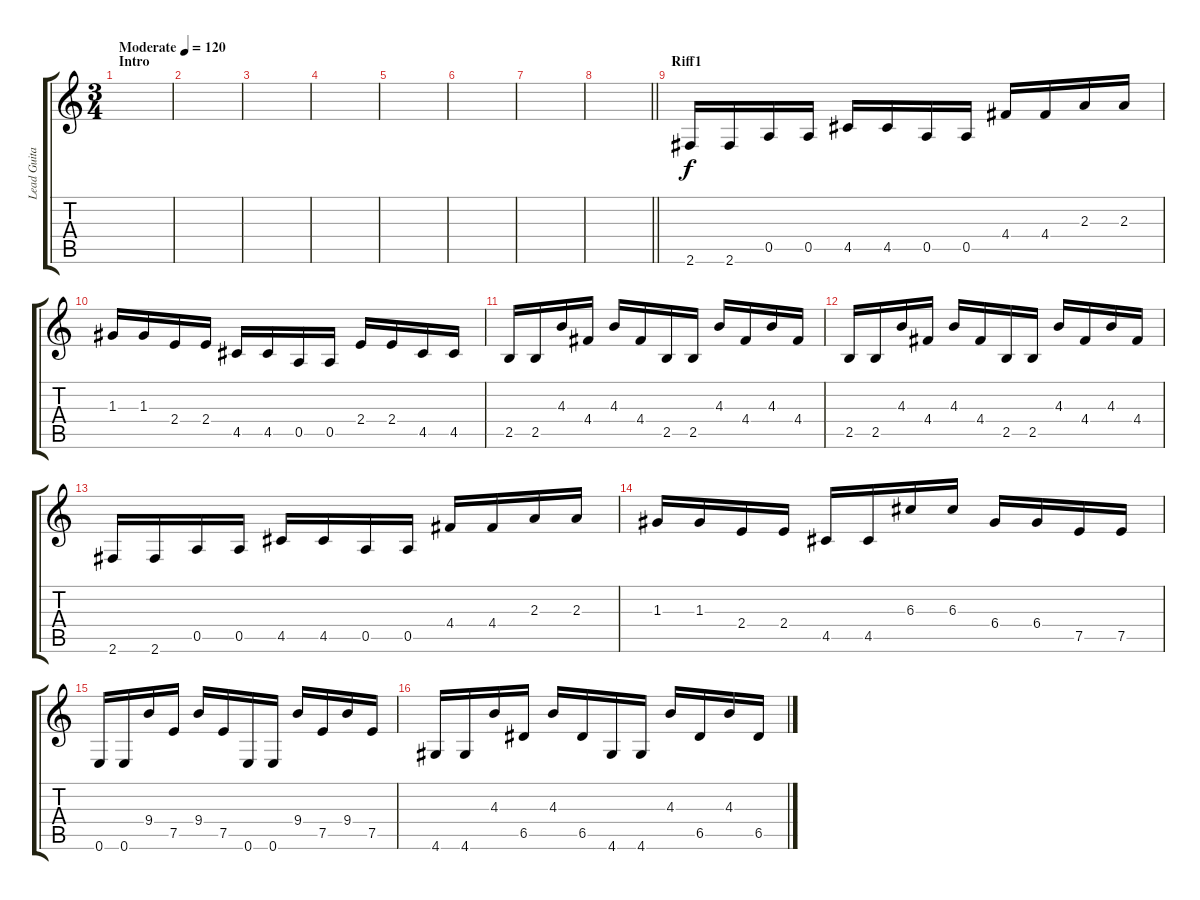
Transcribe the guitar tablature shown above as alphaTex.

\track ("Lead Guitar" "Lead Guita") {instrument overdrivenguitar}
\staff {score tabs}
\tuning (E4 B3 G3 D3 A2 E2) {hide}
\ts (3 4)
\section ("" "Intro")
\tempo (120 "Moderate")
\tempo 89
\tempo (120 "Moderate")
\clef g2
\ks c
|
|
|
|
|
|
|
\barLineRight lightlight
|
\section ("" "Riff1")
2.6.16{balance 5} 2.6.16 0.5.16 0.5.16 4.5.16 4.5.16 0.5.16 0.5.16 4.4.16 4.4.16 2.3.16 2.3.16 |
1.3.16 1.3.16 2.4.16 2.4.16 4.5.16 4.5.16 0.5.16 0.5.16 2.4.16 2.4.16 4.5.16 4.5.16 |
2.5.16 2.5.16 4.3.16 4.4.16 4.3.16 4.4.16 2.5.16 2.5.16 4.3.16 4.4.16 4.3.16 4.4.16 |
2.5.16 2.5.16 4.3.16 4.4.16 4.3.16 4.4.16 2.5.16 2.5.16 4.3.16 4.4.16 4.3.16 4.4.16 |
2.6.16 2.6.16 0.5.16 0.5.16 4.5.16 4.5.16 0.5.16 0.5.16 4.4.16 4.4.16 2.3.16 2.3.16 |
1.3.16 1.3.16 2.4.16 2.4.16 4.5.16 4.5.16 6.3.16 6.3.16 6.4.16 6.4.16 7.5.16 7.5.16 |
0.6.16 0.6.16 9.4.16 7.5.16 9.4.16 7.5.16 0.6.16 0.6.16 9.4.16 7.5.16 9.4.16 7.5.16 |
4.6.16 4.6.16 4.3.16 6.5.16 4.3.16 6.5.16 4.6.16 4.6.16 4.3.16 6.5.16 4.3.16 6.5.16
